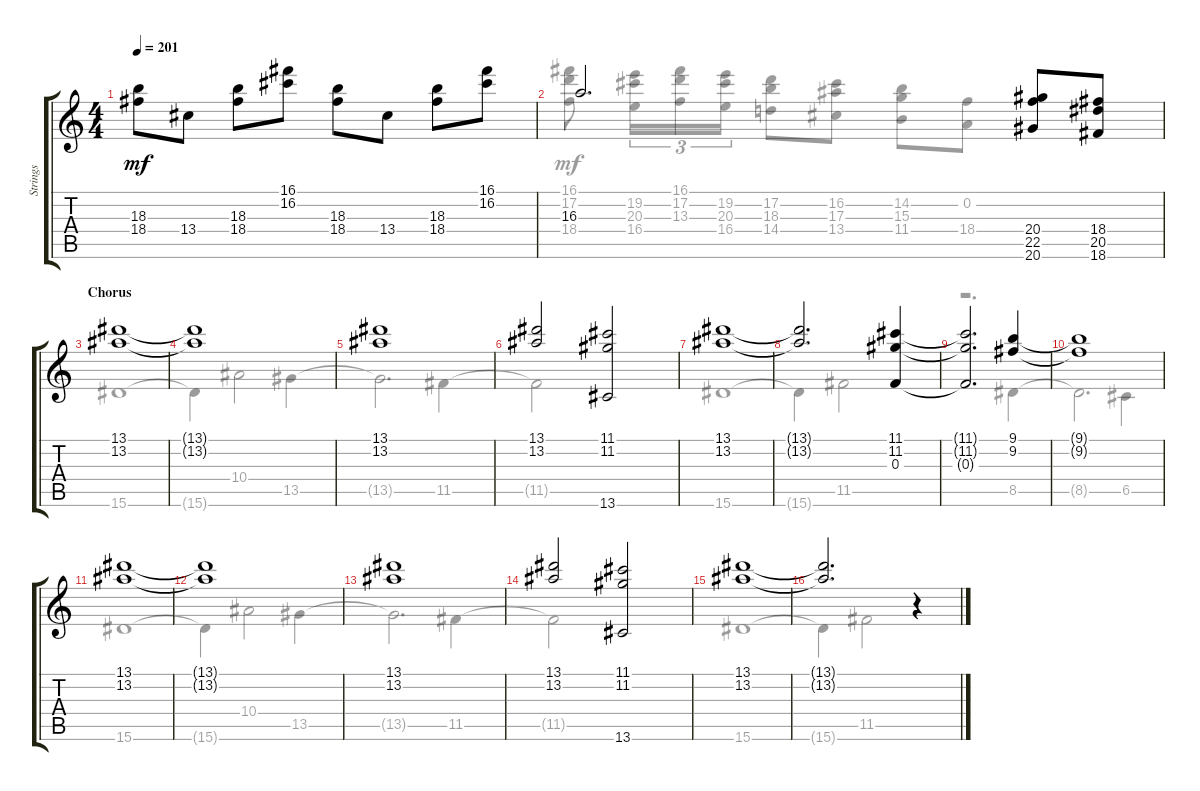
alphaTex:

\track ("Strings" "Strings") {instrument electricguitarclean}
\staff {score tabs}
\tuning (D4 A3 F3 C3 G2 C2) {hide}
\voice
\ts (4 4)
\tempo 201
\clef g2
\ks aminor
(18.3 18.4).8{dy mf} 13.4.8 (18.3 18.4).8 (16.1 16.2).8 (18.3 18.4).8 13.4.8 (18.3 18.4).8 (16.1 16.2).8 |
16.3.2{d} (20.4 22.5 20.6).8 (18.4 20.5 18.6).8 |
\section ("" "Chorus")
(13.1 13.2).1 |
(13.1{t} 13.2{t}).1 |
(13.1 13.2).1 |
(13.1 13.2).2 (11.1 11.2 13.6).2 |
(13.1 13.2).1 |
(13.1{t} 13.2{t}).2{d} (11.1 11.2 0.3).4 |
(11.1{t} 11.2{t} 0.3{t}).2{d} (9.1 9.2).4 |
(9.1{t} 9.2{t}).1 |
(13.1 13.2).1 |
(13.1{t} 13.2{t}).1 |
(13.1 13.2).1 |
(13.1 13.2).2 (11.1 11.2 13.6).2 |
(13.1 13.2).1 |
(13.1{t} 13.2{t}).2{d} r.4
\voice
\clef g2
\ottava regular
\simile none
\ks aminor
|
(16.1 17.2 18.4).8 (19.2 20.3 16.4).16{tu (3 2)} (16.1 17.2 13.3).16{tu (3 2)} (19.2 20.3 16.4).16{tu (3 2)} (17.2 18.3 14.4).8 (16.2 17.3 13.4).8 (14.2 15.3 11.4).8 (0.2 18.4).8 |
15.6.1 |
15.6{t}.4 10.4.2 13.5.4 |
13.5{t}.2{d} 11.5.4 |
11.5{t}.2 |
15.6.1 |
15.6{t}.4 11.5.2 |
r.2{d} 8.5.4 |
8.5{t}.2{d} 6.5.4 |
15.6.1 |
15.6{t}.4 10.4.2 13.5.4 |
13.5{t}.2{d} 11.5.4 |
11.5{t}.2 |
15.6.1 |
15.6{t}.4 11.5.2
